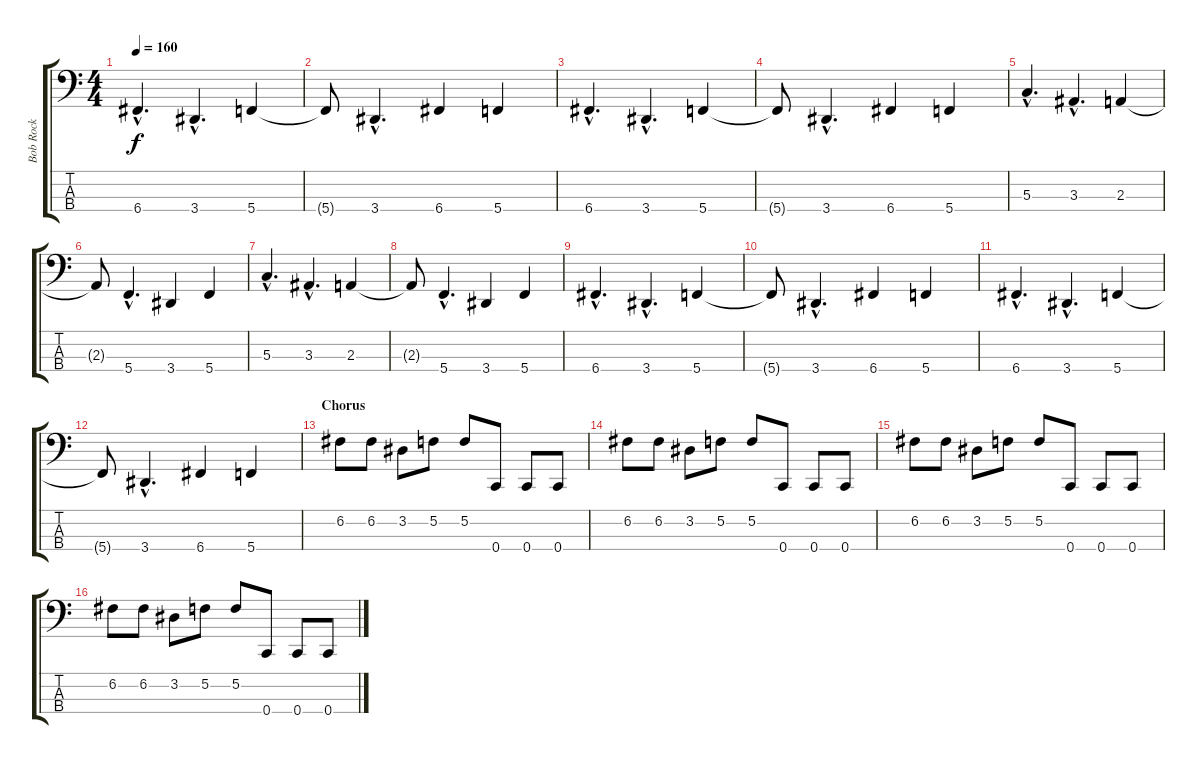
\track ("Bob Rock" "Bob Rock") {instrument electricbassfinger}
\staff {score tabs}
\tuning (F2 C2 G1 C1) {hide}
\ts (4 4)
\tempo 160
\clef f4
\ks c
6.4{hac}.4{d dy f} 3.4{hac}.4{d} 5.4.4 |
5.4{t}.8 3.4{hac}.4{d} 6.4.4 5.4.4 |
6.4{hac}.4{d} 3.4{hac}.4{d} 5.4.4 |
5.4{t}.8 3.4{hac}.4{d} 6.4.4 5.4.4 |
5.3{hac}.4{d} 3.3{hac}.4{d} 2.3.4 |
2.3{t}.8 5.4{hac}.4{d} 3.4.4 5.4.4 |
5.3{hac}.4{d} 3.3{hac}.4{d} 2.3.4 |
2.3{t}.8 5.4{hac}.4{d} 3.4.4 5.4.4 |
6.4{hac}.4{d} 3.4{hac}.4{d} 5.4.4 |
5.4{t}.8 3.4{hac}.4{d} 6.4.4 5.4.4 |
6.4{hac}.4{d} 3.4{hac}.4{d} 5.4.4 |
5.4{t}.8 3.4{hac}.4{d} 6.4.4 5.4.4 |
\section ("" "Chorus")
6.2.8 6.2.8 3.2.8 5.2.8 5.2.8 0.4.8 0.4.8 0.4.8 |
6.2.8 6.2.8 3.2.8 5.2.8 5.2.8 0.4.8 0.4.8 0.4.8 |
6.2.8 6.2.8 3.2.8 5.2.8 5.2.8 0.4.8 0.4.8 0.4.8 |
6.2.8 6.2.8 3.2.8 5.2.8 5.2.8 0.4.8 0.4.8 0.4.8
